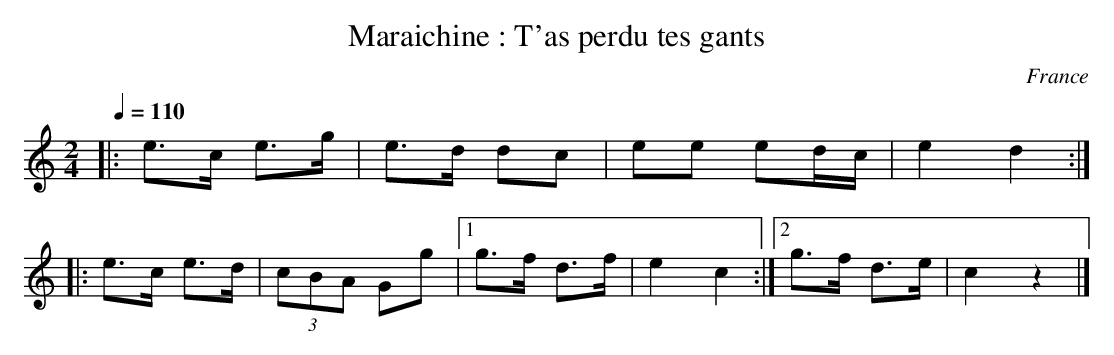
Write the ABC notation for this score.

X:1
T:Maraichine : T'as perdu tes gants
O:France
M:2/4
L:1/8
Q:1/4=110
K:Cmaj
|: e>c e>g | e>d dc | ee ed/2c/2 | e2 d2 :|
|:e>c e>d |(3cBA Gg |1 g>f d>f | e2 c2 :|2 g>f d>e | c2 z2 |]
